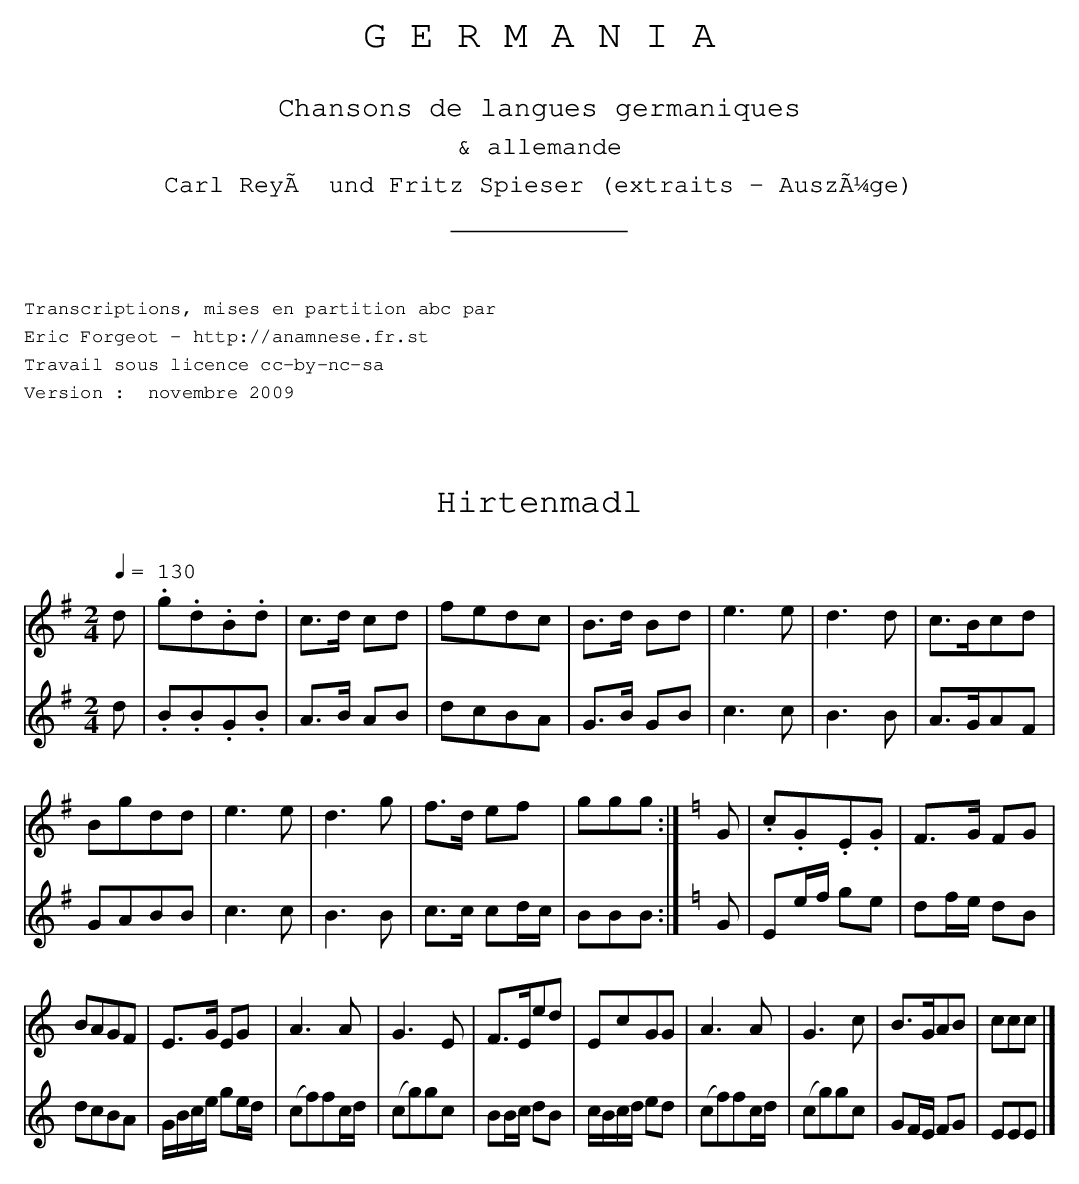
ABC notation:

X:1
T:Hirtenmadl
O:
M:2/4
L:1/8
Q:1/4=130
K:G
V:1
d | .g.d.B.d | c>d cd | fedc | B>d Bd | e3e | d3d | c>Bcd |
Bgdd | e3e | d3g |f>d ef | ggg :|\
K:C
G | .c.G.E.G | F>G FG |
BAGF | E>G EG | A3A | G3E | F>Eed | EcGG | A3A | G3c | B>GAB | ccc |]
V:2
d | .B.B.G.B | A>B AB | dcBA | G>B GB | c3c | B3B | A>GAF | GABB | c3c |
B3B | c>c cd/2c/2 | BBB:|\
K:C
G | Ee/2f/2 ge | df/2e/2 dB | dcBA | G/2B/2c/2e/2 ge/2d/2 | (cf)fc/2d/2 | (cg)gc |
BB/2c/2 dB | c/2B/2c/2d/2 ed | (cf)fc/2d/2 | (cg)gc | GF/2E/2 FG | EEE |]
